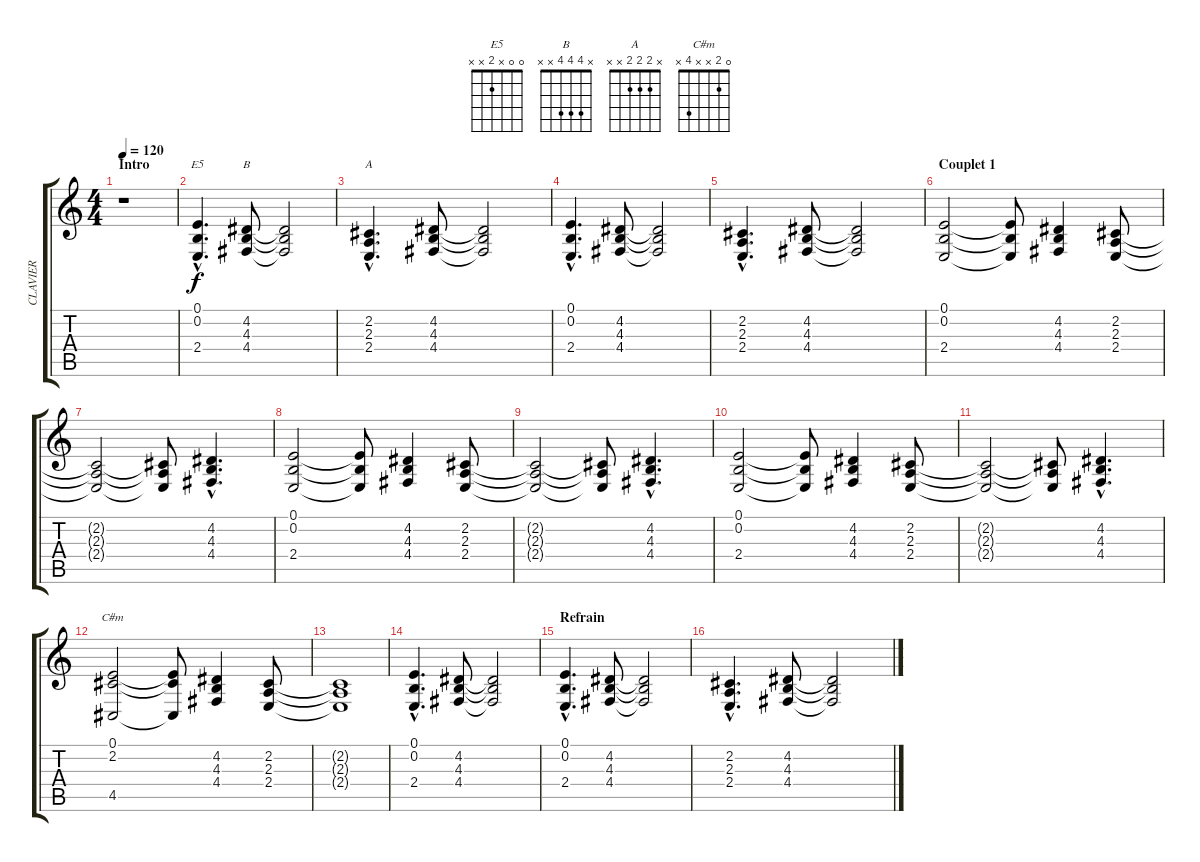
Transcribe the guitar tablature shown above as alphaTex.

\track ("CLAVIER" "CLAVIER") {instrument electricpiano1}
\staff {score tabs}
\tuning (E4 B3 G3 D3 A2 E2) {hide}
\chord ("E5" 0 0 x 2 x x)
\chord ("B" x 4 4 4 x x)
\chord ("A" x 2 2 2 x x)
\chord ("C#m" 0 2 x x 4 x)
\ts (4 4)
\section ("" "Intro")
\tempo 120
\clef g2
\ks c
r.1{dy f instrument electricpiano1} |
(0.1{hac} 0.2{hac} 2.4{hac}).4{d ch "E5"} (4.2 4.3 4.4).8{ch "B"} (4.2{t} 4.3{t} 4.4{t}).2 |
(2.2{hac} 2.3{hac} 2.4{hac}).4{d ch "A"} (4.2 4.3 4.4).8 (4.2{t} 4.3{t} 4.4{t}).2 |
(0.1{hac} 0.2{hac} 2.4{hac}).4{d} (4.2 4.3 4.4).8 (4.2{t} 4.3{t} 4.4{t}).2 |
(2.2{hac} 2.3{hac} 2.4{hac}).4{d} (4.2 4.3 4.4).8 (4.2{t} 4.3{t} 4.4{t}).2 |
\section ("" "Couplet 1")
(0.1 0.2 2.4).2 (0.1{t} 0.2{t} 2.4{t}).8 (4.2 4.3 4.4).4 (2.2 2.3 2.4).8 |
(2.2{t} 2.3{t} 2.4{t}).2 (2.2{t} 2.3{t} 2.4{t}).8 (4.2{hac} 4.3{hac} 4.4{hac}).4{d} |
(0.1 0.2 2.4).2 (0.1{t} 0.2{t} 2.4{t}).8 (4.2 4.3 4.4).4 (2.2 2.3 2.4).8 |
(2.2{t} 2.3{t} 2.4{t}).2 (2.2{t} 2.3{t} 2.4{t}).8 (4.2{hac} 4.3{hac} 4.4{hac}).4{d} |
(0.1 0.2 2.4).2 (0.1{t} 0.2{t} 2.4{t}).8 (4.2 4.3 4.4).4 (2.2 2.3 2.4).8 |
(2.2{t} 2.3{t} 2.4{t}).2 (2.2{t} 2.3{t} 2.4{t}).8 (4.2{hac} 4.3{hac} 4.4{hac}).4{d} |
(0.1 2.2 4.5).2{ch "C#m"} (0.1{t} 2.2{t} 4.5{t}).8 (4.2 4.3 4.4).4 (2.2 2.3 2.4).8 |
(2.2{t} 2.3{t} 2.4{t}).1 |
(0.1{hac} 0.2{hac} 2.4{hac}).4{d} (4.2 4.3 4.4).8 (4.2{t} 4.3{t} 4.4{t}).2 |
\section ("" "Refrain")
(0.1{hac} 0.2{hac} 2.4{hac}).4{d} (4.2 4.3 4.4).8 (4.2{t} 4.3{t} 4.4{t}).2 |
(2.2{hac} 2.3{hac} 2.4{hac}).4{d} (4.2 4.3 4.4).8 (4.2{t} 4.3{t} 4.4{t}).2
